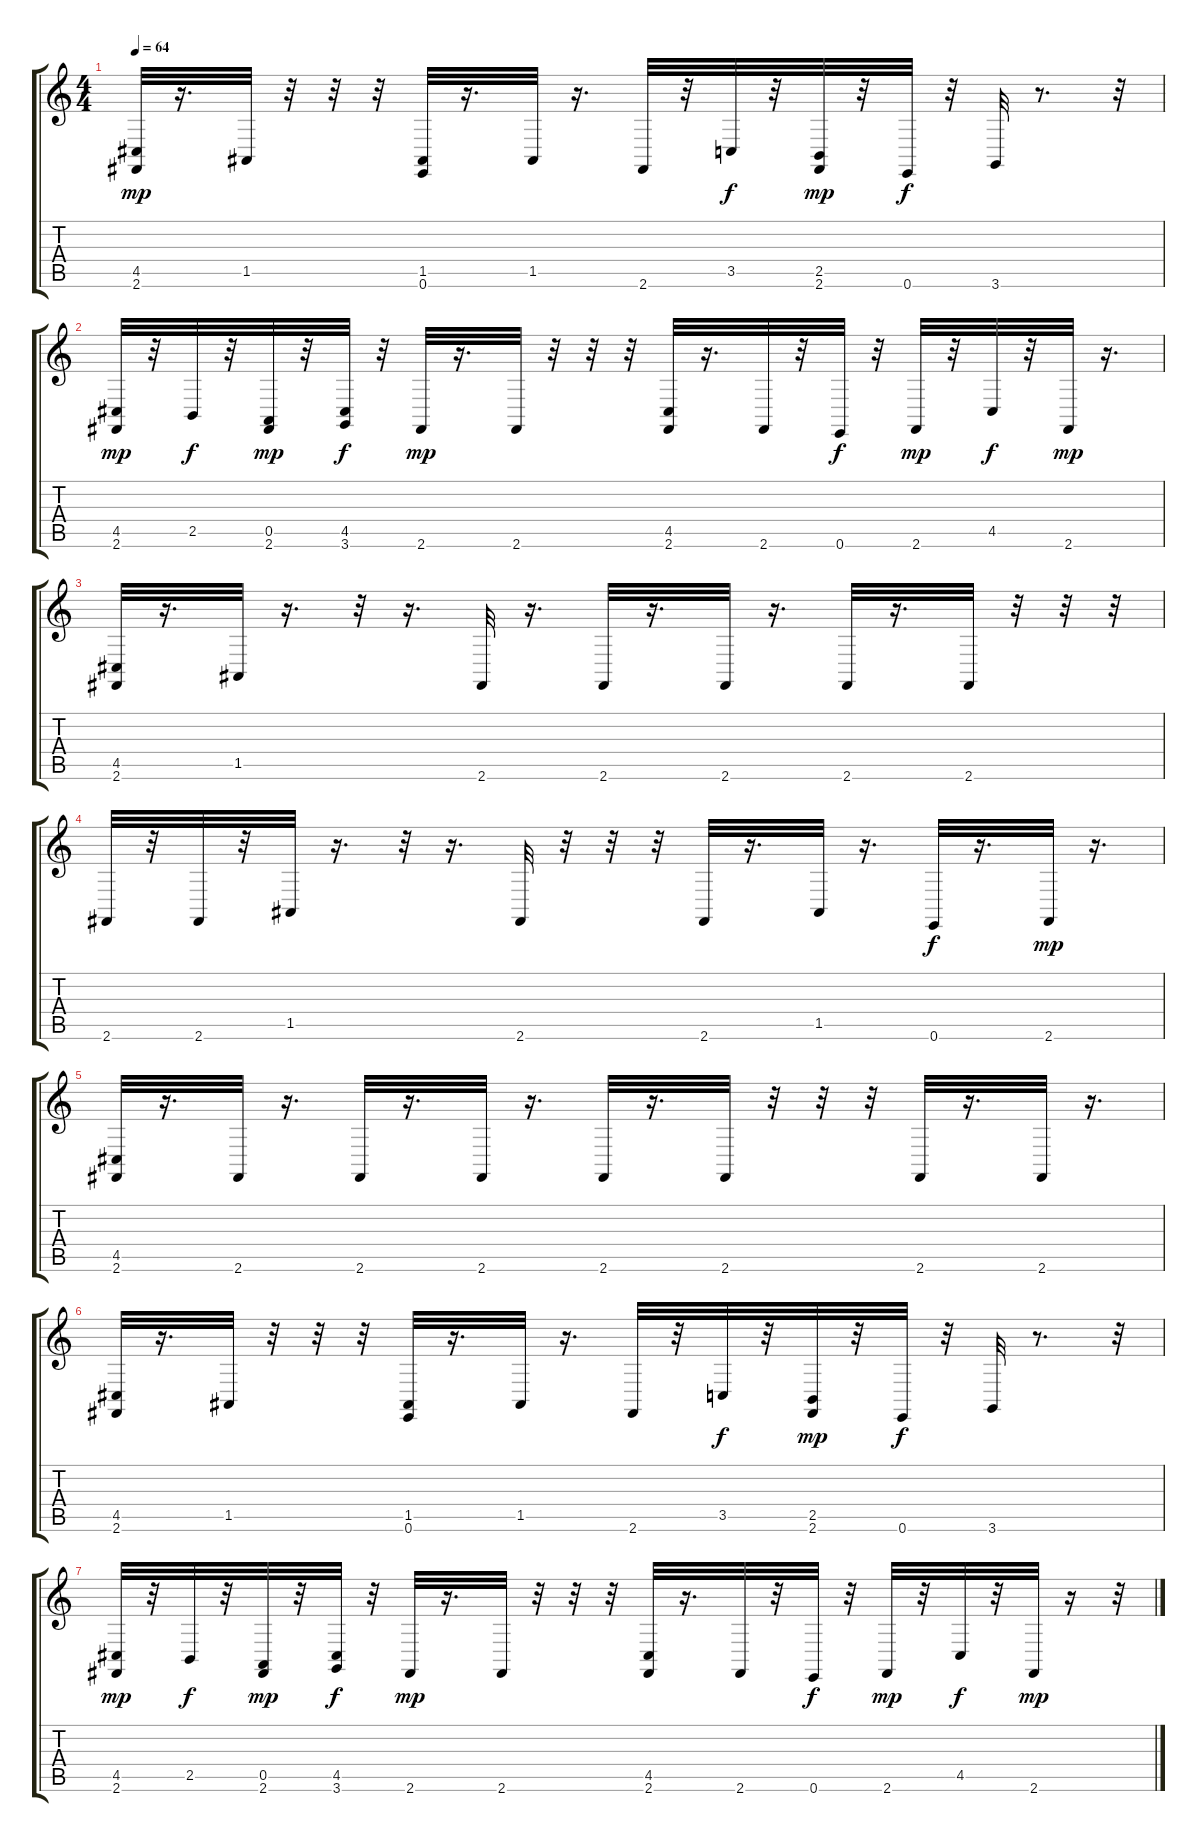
\track "" {instrument acousticgrandpiano}
\staff {score tabs}
\tuning (E4 B3 G3 D3 A2 E2) {hide}
\ts (4 4)
\tempo 64
\clef g2
\ks c
(4.5 2.6).32{dy mp} r.16{d} 1.5.32 r.32 r.32 r.32 (1.5 0.6).32 r.16{d} 1.5.32 r.16{d} 2.6.32 r.32 3.5.32{dy f} r.32 (2.5 2.6).32{dy mp} r.32 0.6.32{dy f} r.32 3.6.32 r.8{d} r.32 |
(4.5 2.6).32{dy mp} r.32 2.5.32{dy f} r.32 (0.5 2.6).32{dy mp} r.32 (4.5 3.6).32{dy f} r.32 2.6.32{dy mp} r.16{d} 2.6.32 r.32 r.32 r.32 (4.5 2.6).32 r.16{d} 2.6.32 r.32 0.6.32{dy f} r.32 2.6.32{dy mp} r.32 4.5.32{dy f} r.32 2.6.32{dy mp} r.16{d} |
(4.5 2.6).32 r.16{d} 1.5.32 r.16{d} r.32 r.16{d} 2.6.32 r.16{d} 2.6.32 r.16{d} 2.6.32 r.16{d} 2.6.32 r.16{d} 2.6.32 r.32 r.32 r.32 |
2.6.32 r.32 2.6.32 r.32 1.5.32 r.16{d} r.32 r.16{d} 2.6.32 r.32 r.32 r.32 2.6.32 r.16{d} 1.5.32 r.16{d} 0.6.32{dy f} r.16{d} 2.6.32{dy mp} r.16{d} |
(4.5 2.6).32 r.16{d} 2.6.32 r.16{d} 2.6.32 r.16{d} 2.6.32 r.16{d} 2.6.32 r.16{d} 2.6.32 r.32 r.32 r.32 2.6.32 r.16{d} 2.6.32 r.16{d} |
(4.5 2.6).32 r.16{d} 1.5.32 r.32 r.32 r.32 (1.5 0.6).32 r.16{d} 1.5.32 r.16{d} 2.6.32 r.32 3.5.32{dy f} r.32 (2.5 2.6).32{dy mp} r.32 0.6.32{dy f} r.32 3.6.32 r.8{d} r.32 |
(4.5 2.6).32{dy mp} r.32 2.5.32{dy f} r.32 (0.5 2.6).32{dy mp} r.32 (4.5 3.6).32{dy f} r.32 2.6.32{dy mp} r.16{d} 2.6.32 r.32 r.32 r.32 (4.5 2.6).32 r.16{d} 2.6.32 r.32 0.6.32{dy f} r.32 2.6.32{dy mp} r.32 4.5.32{dy f} r.32 2.6.32{dy mp} r.16 r.32
